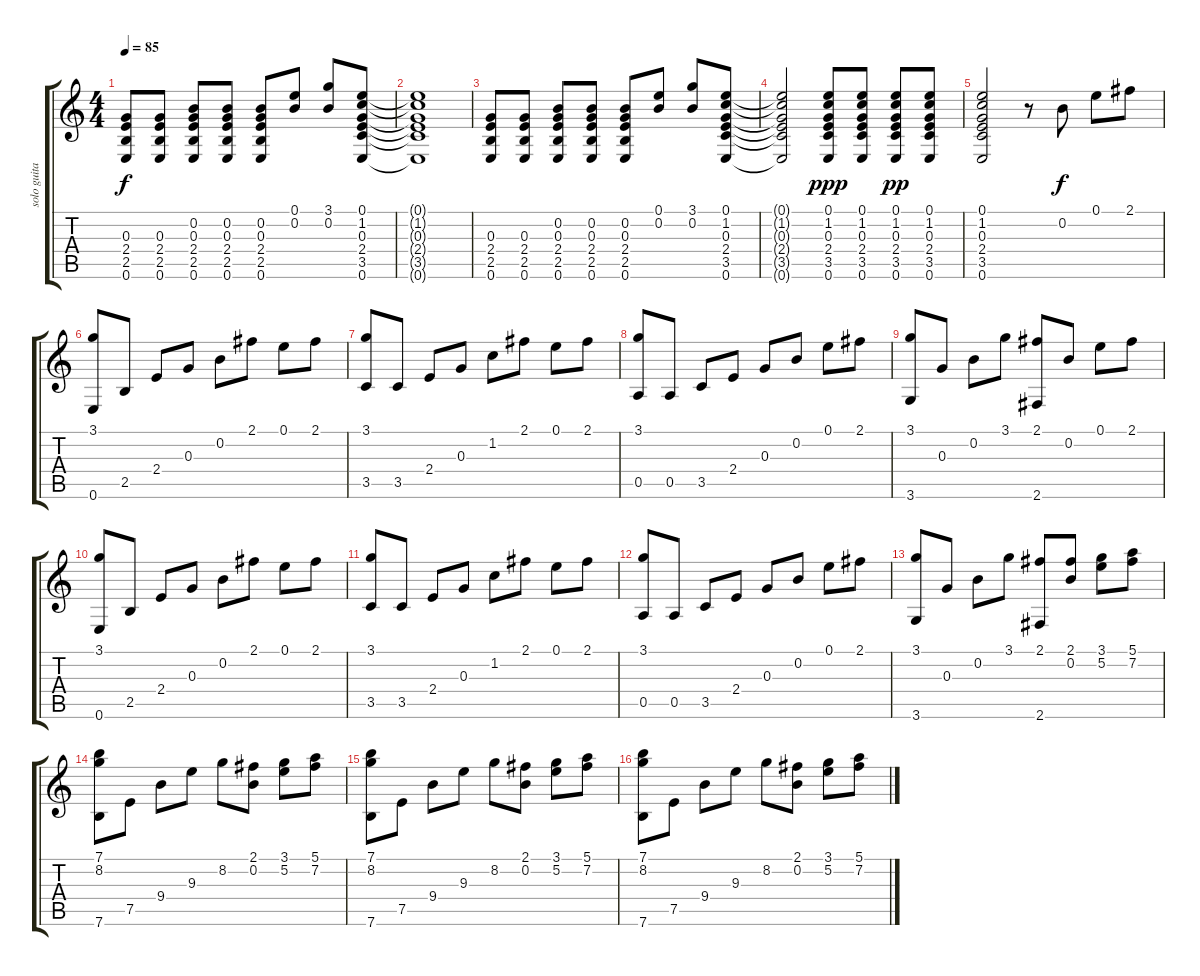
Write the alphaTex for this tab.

\track ("solo guitar" "solo guita") {instrument acousticguitarsteel}
\staff {score tabs}
\tuning (E4 B3 G3 D3 A2 E2) {hide}
\ts (4 4)
\tempo 85
\clef g2
\ks c
(0.3 2.4 2.5 0.6).8{dy f} (0.3 2.4 2.5 0.6).8 (0.2 0.3 2.4 2.5 0.6).8 (0.2 0.3 2.4 2.5 0.6).8 (0.2 0.3 2.4 2.5 0.6).8 (0.1 0.2).8 (3.1 0.2).8 (0.1 1.2 0.3 2.4 3.5 0.6).8 |
(0.1{t} 1.2{t} 0.3{t} 2.4{t} 3.5{t} 0.6{t}).1 |
(0.3 2.4 2.5 0.6).8 (0.3 2.4 2.5 0.6).8 (0.2 0.3 2.4 2.5 0.6).8 (0.2 0.3 2.4 2.5 0.6).8 (0.2 0.3 2.4 2.5 0.6).8 (0.1 0.2).8 (3.1 0.2).8 (0.1 1.2 0.3 2.4 3.5 0.6).8 |
(0.1{t} 1.2{t} 0.3{t} 2.4{t} 3.5{t} 0.6{t}).2 (0.1 1.2 0.3 2.4 3.5 0.6).8{dy ppp} (0.1 1.2 0.3 2.4 3.5 0.6).8 (0.1 1.2 0.3 2.4 3.5 0.6).8{dy pp} (0.1 1.2 0.3 2.4 3.5 0.6).8 |
(0.1 1.2 0.3 2.4 3.5 0.6).2 r.8 0.2.8{dy f} 0.1.8 2.1.8 |
(3.1 0.6).8{volume 16 instrument acousticguitarsteel} 2.5.8 2.4.8 0.3.8 0.2.8 2.1.8 0.1.8 2.1.8 |
(3.1 3.5).8 3.5.8 2.4.8 0.3.8 1.2.8 2.1.8 0.1.8 2.1.8 |
(3.1 0.5).8 0.5.8 3.5.8 2.4.8 0.3.8 0.2.8 0.1.8 2.1.8 |
(3.1 3.6).8 0.3.8 0.2.8 3.1.8 (2.1 2.6).8 0.2.8 0.1.8 2.1.8 |
(3.1 0.6).8{volume 16 instrument acousticguitarsteel} 2.5.8 2.4.8 0.3.8 0.2.8 2.1.8 0.1.8 2.1.8 |
(3.1 3.5).8 3.5.8 2.4.8 0.3.8 1.2.8 2.1.8 0.1.8 2.1.8 |
(3.1 0.5).8 0.5.8 3.5.8 2.4.8 0.3.8 0.2.8 0.1.8 2.1.8 |
(3.1 3.6).8 0.3.8 0.2.8 3.1.8 (2.1 2.6).8 (2.1 0.2).8 (3.1 5.2).8 (5.1 7.2).8 |
(7.1 8.2 7.6).8 7.5.8 9.4.8 9.3.8 8.2.8 (2.1 0.2).8 (3.1 5.2).8 (5.1 7.2).8 |
(7.1 8.2 7.6).8 7.5.8 9.4.8 9.3.8 8.2.8 (2.1 0.2).8 (3.1 5.2).8 (5.1 7.2).8 |
(7.1 8.2 7.6).8 7.5.8 9.4.8 9.3.8 8.2.8 (2.1 0.2).8 (3.1 5.2).8 (5.1 7.2).8
